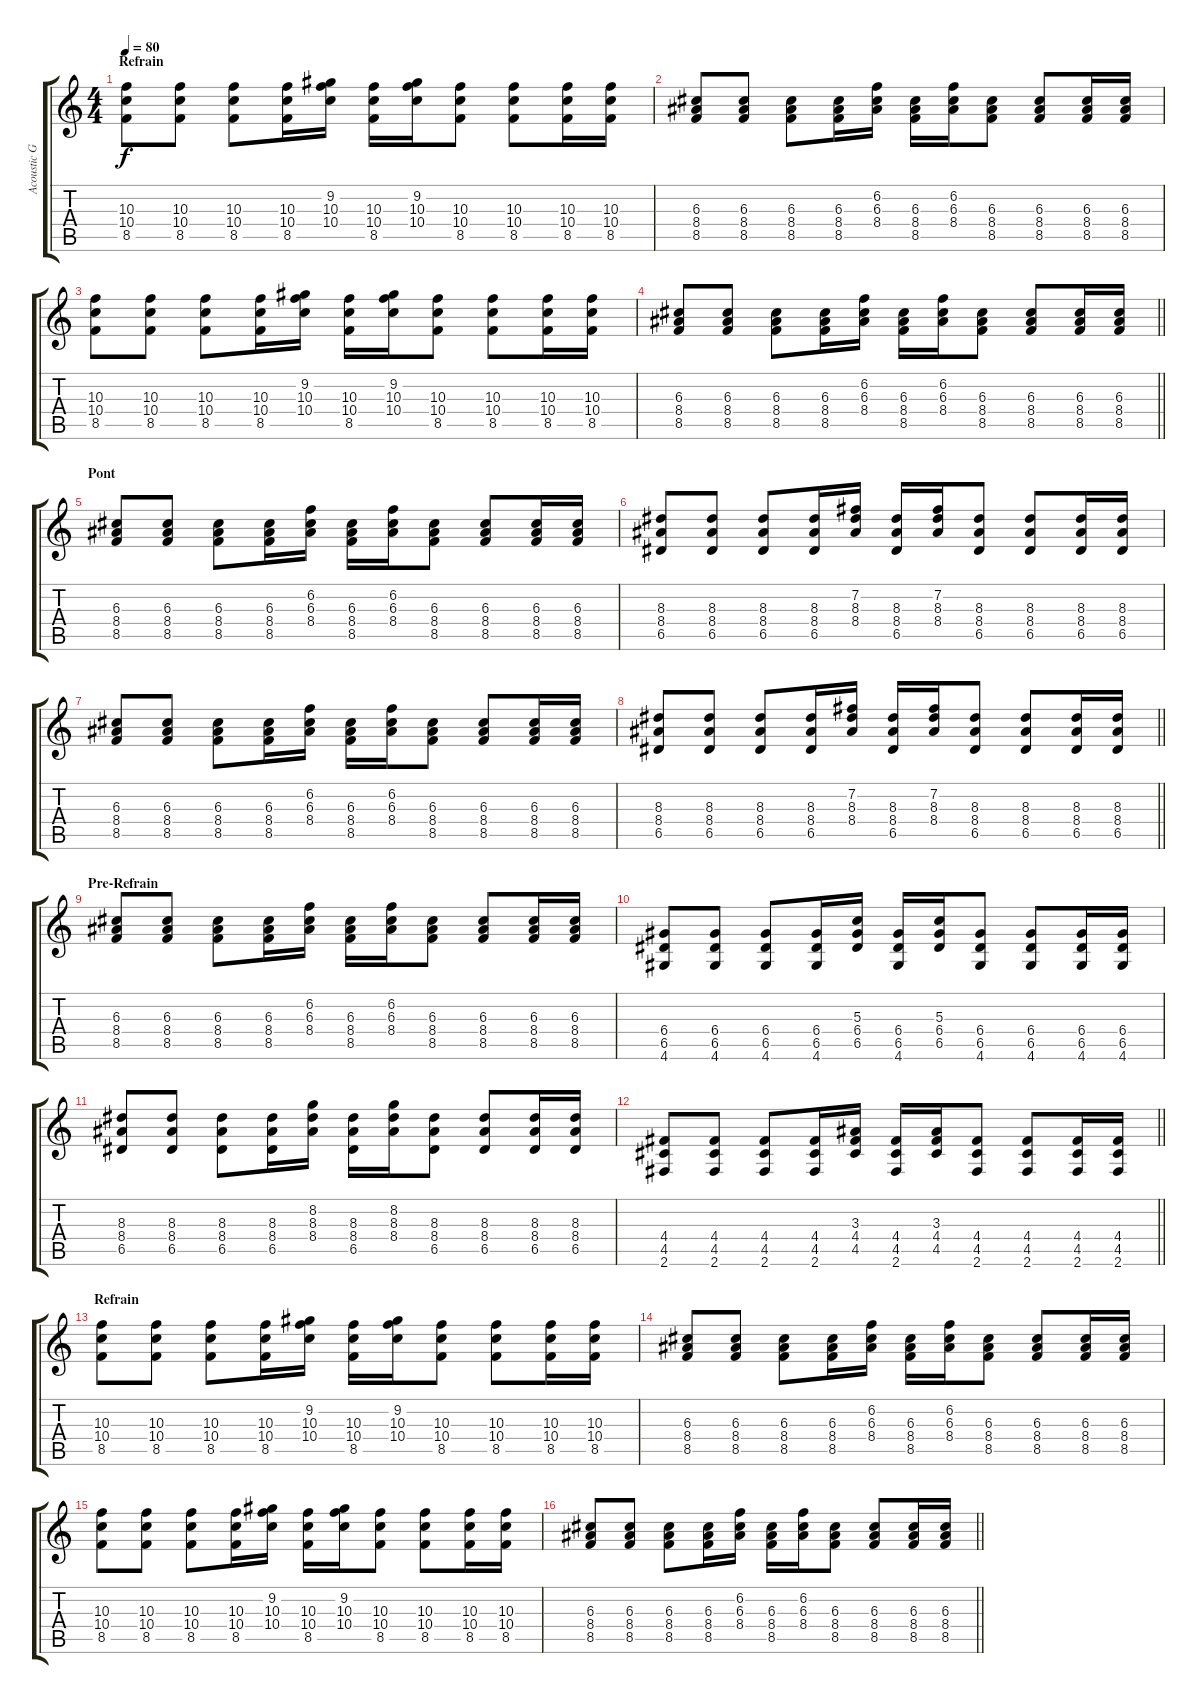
\track ("Acoustic Guitar" "Acoustic G") {instrument acousticguitarsteel}
\staff {score tabs}
\tuning (E4 B3 G3 D3 A2 E2) {hide}
\ts (4 4)
\section ("" "Refrain")
\tempo 80
\clef g2
\ks c
(10.3 10.4 8.5).8{dy f} (10.3 10.4 8.5).8 (10.3 10.4 8.5).8 (10.3 10.4 8.5).16 (9.2 10.3 10.4).16 (10.3 10.4 8.5).16 (9.2 10.3 10.4).16 (10.3 10.4 8.5).8 (10.3 10.4 8.5).8 (10.3 10.4 8.5).16 (10.3 10.4 8.5).16 |
(6.3 8.4 8.5).8 (6.3 8.4 8.5).8 (6.3 8.4 8.5).8 (6.3 8.4 8.5).16 (6.2 6.3 8.4).16 (6.3 8.4 8.5).16 (6.2 6.3 8.4).16 (6.3 8.4 8.5).8 (6.3 8.4 8.5).8 (6.3 8.4 8.5).16 (6.3 8.4 8.5).16 |
(10.3 10.4 8.5).8 (10.3 10.4 8.5).8 (10.3 10.4 8.5).8 (10.3 10.4 8.5).16 (9.2 10.3 10.4).16 (10.3 10.4 8.5).16 (9.2 10.3 10.4).16 (10.3 10.4 8.5).8 (10.3 10.4 8.5).8 (10.3 10.4 8.5).16 (10.3 10.4 8.5).16 |
\barLineRight lightlight
(6.3 8.4 8.5).8 (6.3 8.4 8.5).8 (6.3 8.4 8.5).8 (6.3 8.4 8.5).16 (6.2 6.3 8.4).16 (6.3 8.4 8.5).16 (6.2 6.3 8.4).16 (6.3 8.4 8.5).8 (6.3 8.4 8.5).8 (6.3 8.4 8.5).16 (6.3 8.4 8.5).16 |
\section ("" "Pont")
(6.3 8.4 8.5).8 (6.3 8.4 8.5).8 (6.3 8.4 8.5).8 (6.3 8.4 8.5).16 (6.2 6.3 8.4).16 (6.3 8.4 8.5).16 (6.2 6.3 8.4).16 (6.3 8.4 8.5).8 (6.3 8.4 8.5).8 (6.3 8.4 8.5).16 (6.3 8.4 8.5).16 |
(8.3 8.4 6.5).8 (8.3 8.4 6.5).8 (8.3 8.4 6.5).8 (8.3 8.4 6.5).16 (7.2 8.3 8.4).16 (8.3 8.4 6.5).16 (7.2 8.3 8.4).16 (8.3 8.4 6.5).8 (8.3 8.4 6.5).8 (8.3 8.4 6.5).16 (8.3 8.4 6.5).16 |
(6.3 8.4 8.5).8 (6.3 8.4 8.5).8 (6.3 8.4 8.5).8 (6.3 8.4 8.5).16 (6.2 6.3 8.4).16 (6.3 8.4 8.5).16 (6.2 6.3 8.4).16 (6.3 8.4 8.5).8 (6.3 8.4 8.5).8 (6.3 8.4 8.5).16 (6.3 8.4 8.5).16 |
\barLineRight lightlight
(8.3 8.4 6.5).8 (8.3 8.4 6.5).8 (8.3 8.4 6.5).8 (8.3 8.4 6.5).16 (7.2 8.3 8.4).16 (8.3 8.4 6.5).16 (7.2 8.3 8.4).16 (8.3 8.4 6.5).8 (8.3 8.4 6.5).8 (8.3 8.4 6.5).16 (8.3 8.4 6.5).16 |
\section ("" "Pre-Refrain")
(6.3 8.4 8.5).8 (6.3 8.4 8.5).8 (6.3 8.4 8.5).8 (6.3 8.4 8.5).16 (6.2 6.3 8.4).16 (6.3 8.4 8.5).16 (6.2 6.3 8.4).16 (6.3 8.4 8.5).8 (6.3 8.4 8.5).8 (6.3 8.4 8.5).16 (6.3 8.4 8.5).16 |
(6.4 6.5 4.6).8 (6.4 6.5 4.6).8 (6.4 6.5 4.6).8 (6.4 6.5 4.6).16 (5.3 6.4 6.5).16 (6.4 6.5 4.6).16 (5.3 6.4 6.5).16 (6.4 6.5 4.6).8 (6.4 6.5 4.6).8 (6.4 6.5 4.6).16 (6.4 6.5 4.6).16 |
(8.3 8.4 6.5).8 (8.3 8.4 6.5).8 (8.3 8.4 6.5).8 (8.3 8.4 6.5).16 (8.2 8.3 8.4).16 (8.3 8.4 6.5).16 (8.2 8.3 8.4).16 (8.3 8.4 6.5).8 (8.3 8.4 6.5).8 (8.3 8.4 6.5).16 (8.3 8.4 6.5).16 |
\barLineRight lightlight
(4.4 4.5 2.6).8 (4.4 4.5 2.6).8 (4.4 4.5 2.6).8 (4.4 4.5 2.6).16 (3.3 4.4 4.5).16 (4.4 4.5 2.6).16 (3.3 4.4 4.5).16 (4.4 4.5 2.6).8 (4.4 4.5 2.6).8 (4.4 4.5 2.6).16 (4.4 4.5 2.6).16 |
\section ("" "Refrain")
(10.3 10.4 8.5).8 (10.3 10.4 8.5).8 (10.3 10.4 8.5).8 (10.3 10.4 8.5).16 (9.2 10.3 10.4).16 (10.3 10.4 8.5).16 (9.2 10.3 10.4).16 (10.3 10.4 8.5).8 (10.3 10.4 8.5).8 (10.3 10.4 8.5).16 (10.3 10.4 8.5).16 |
(6.3 8.4 8.5).8 (6.3 8.4 8.5).8 (6.3 8.4 8.5).8 (6.3 8.4 8.5).16 (6.2 6.3 8.4).16 (6.3 8.4 8.5).16 (6.2 6.3 8.4).16 (6.3 8.4 8.5).8 (6.3 8.4 8.5).8 (6.3 8.4 8.5).16 (6.3 8.4 8.5).16 |
(10.3 10.4 8.5).8 (10.3 10.4 8.5).8 (10.3 10.4 8.5).8 (10.3 10.4 8.5).16 (9.2 10.3 10.4).16 (10.3 10.4 8.5).16 (9.2 10.3 10.4).16 (10.3 10.4 8.5).8 (10.3 10.4 8.5).8 (10.3 10.4 8.5).16 (10.3 10.4 8.5).16 |
\barLineRight lightlight
(6.3 8.4 8.5).8 (6.3 8.4 8.5).8 (6.3 8.4 8.5).8 (6.3 8.4 8.5).16 (6.2 6.3 8.4).16 (6.3 8.4 8.5).16 (6.2 6.3 8.4).16 (6.3 8.4 8.5).8 (6.3 8.4 8.5).8 (6.3 8.4 8.5).16 (6.3 8.4 8.5).16
